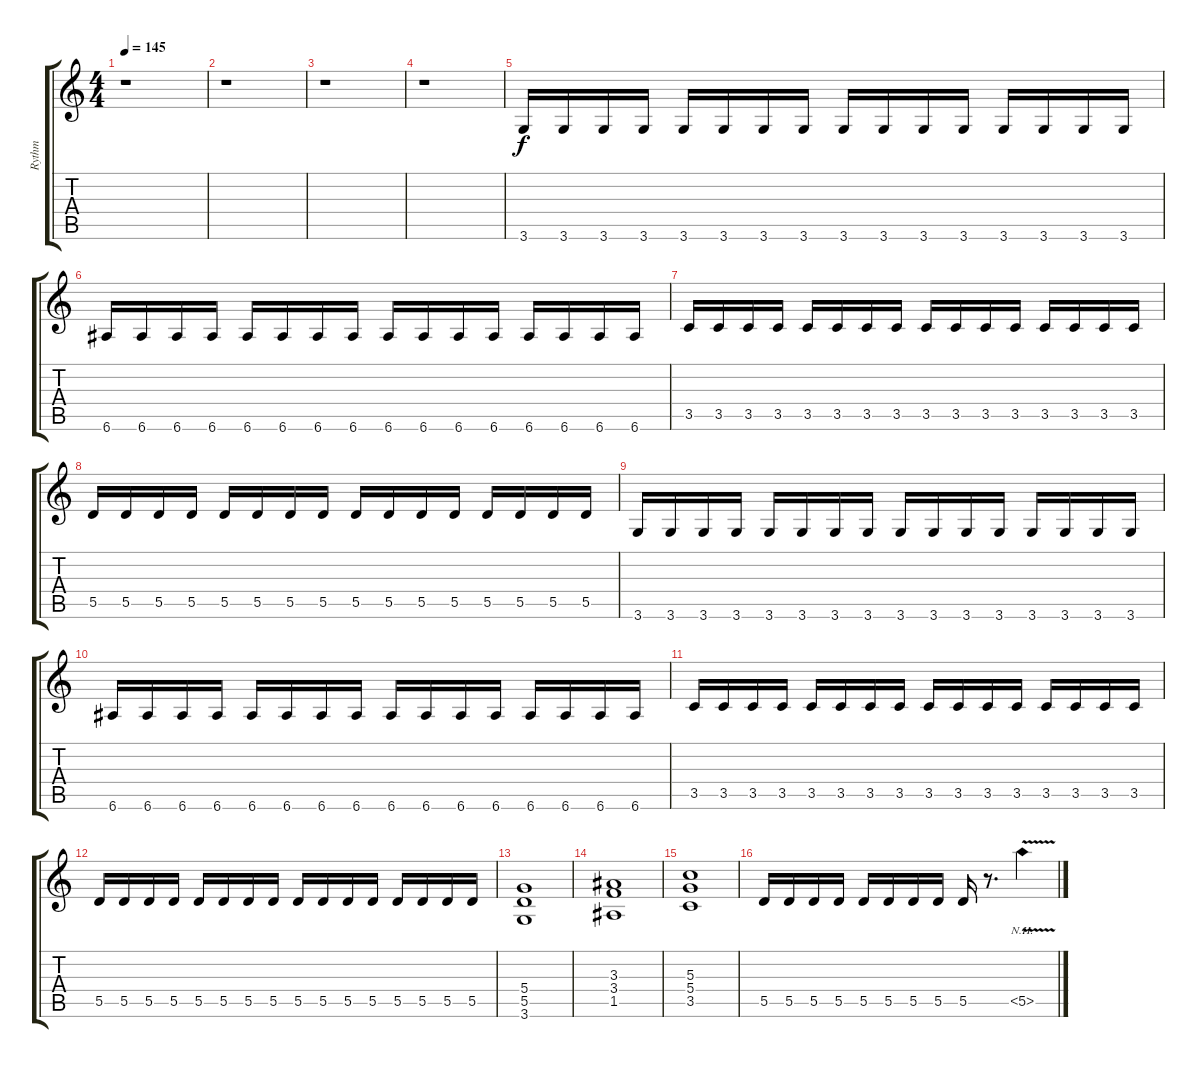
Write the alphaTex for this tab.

\track ("Rythm" "Rythm") {instrument distortionguitar}
\staff {score tabs}
\tuning (E4 B3 G3 D3 A2 E2) {hide}
\ts (4 4)
\tempo 145
\clef g2
\ks c
r.1{dy f} |
r.1 |
r.1 |
r.1 |
3.6.16 3.6.16 3.6.16 3.6.16 3.6.16 3.6.16 3.6.16 3.6.16 3.6.16 3.6.16 3.6.16 3.6.16 3.6.16 3.6.16 3.6.16 3.6.16 |
6.6.16 6.6.16 6.6.16 6.6.16 6.6.16 6.6.16 6.6.16 6.6.16 6.6.16 6.6.16 6.6.16 6.6.16 6.6.16 6.6.16 6.6.16 6.6.16 |
3.5.16 3.5.16 3.5.16 3.5.16 3.5.16 3.5.16 3.5.16 3.5.16 3.5.16 3.5.16 3.5.16 3.5.16 3.5.16 3.5.16 3.5.16 3.5.16 |
5.5.16 5.5.16 5.5.16 5.5.16 5.5.16 5.5.16 5.5.16 5.5.16 5.5.16 5.5.16 5.5.16 5.5.16 5.5.16 5.5.16 5.5.16 5.5.16 |
3.6.16 3.6.16 3.6.16 3.6.16 3.6.16 3.6.16 3.6.16 3.6.16 3.6.16 3.6.16 3.6.16 3.6.16 3.6.16 3.6.16 3.6.16 3.6.16 |
6.6.16 6.6.16 6.6.16 6.6.16 6.6.16 6.6.16 6.6.16 6.6.16 6.6.16 6.6.16 6.6.16 6.6.16 6.6.16 6.6.16 6.6.16 6.6.16 |
3.5.16 3.5.16 3.5.16 3.5.16 3.5.16 3.5.16 3.5.16 3.5.16 3.5.16 3.5.16 3.5.16 3.5.16 3.5.16 3.5.16 3.5.16 3.5.16 |
5.5.16 5.5.16 5.5.16 5.5.16 5.5.16 5.5.16 5.5.16 5.5.16 5.5.16 5.5.16 5.5.16 5.5.16 5.5.16 5.5.16 5.5.16 5.5.16 |
(5.4 5.5 3.6).1 |
(3.3 3.4 1.5).1 |
(5.3 5.4 3.5).1 |
5.5.16 5.5.16 5.5.16 5.5.16 5.5.16 5.5.16 5.5.16 5.5.16 5.5.16 r.8{d} 5.5{nh v}.4
